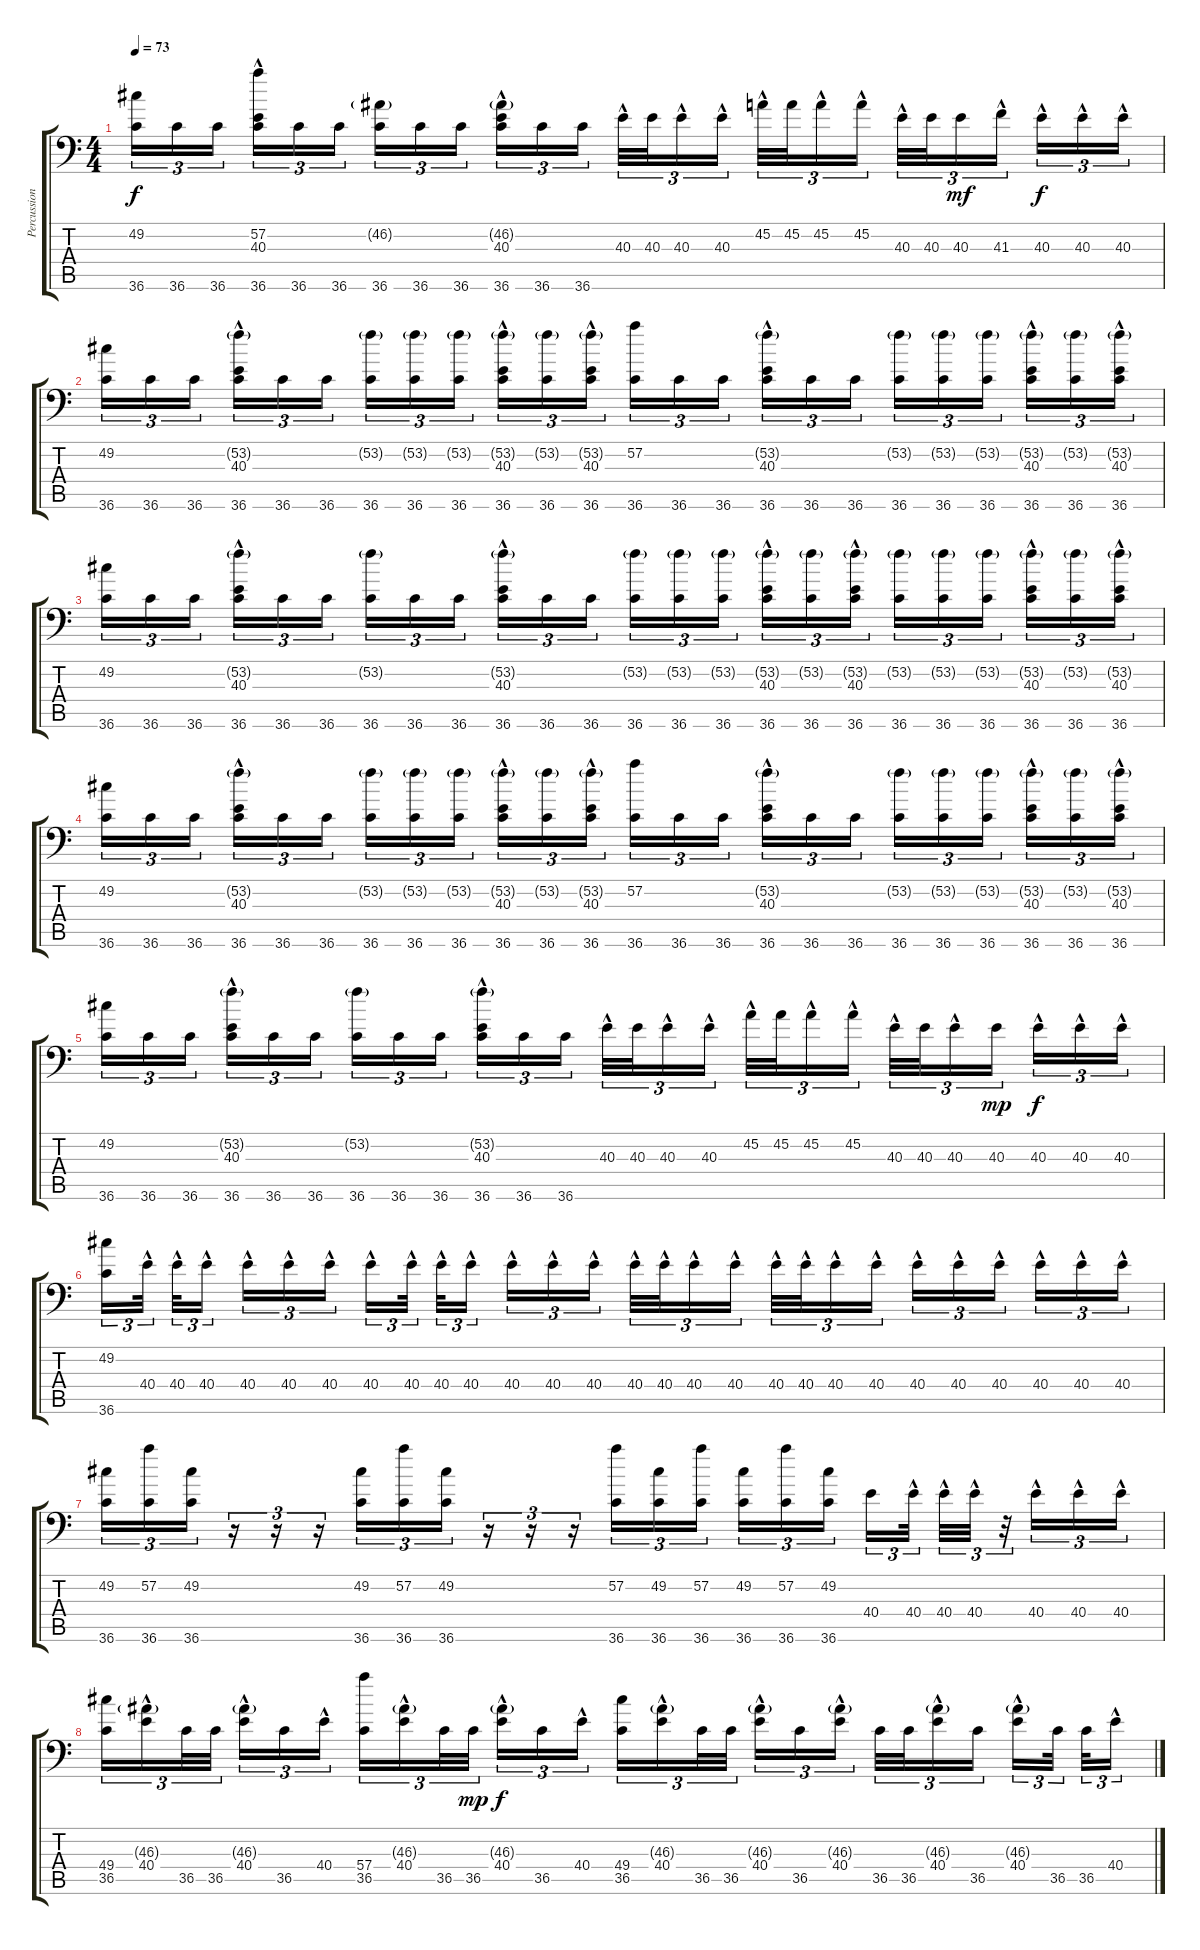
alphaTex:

\track ("Percussion" "Percussion") {instrument acousticgrandpiano}
\staff {score tabs}
\tuning (C-1 C-1 C-1 C-1 C-1 C-1) {hide}
\ts (4 4)
\tempo 73
\clef f4
\ks c
(49.2 36.6).16{tu (3 2) dy f} 36.6.16{tu (3 2)} 36.6.16{tu (3 2)} (57.2 40.3{hac} 36.6).16{tu (3 2)} 36.6.16{tu (3 2)} 36.6.16{tu (3 2)} (46.2{g} 36.6).16{tu (3 2)} 36.6.16{tu (3 2)} 36.6.16{tu (3 2)} (46.2{g} 40.3{hac} 36.6).16{tu (3 2)} 36.6.16{tu (3 2)} 36.6.16{tu (3 2)} 40.3{hac}.32{tu (3 2)} 40.3.32{tu (3 2)} 40.3{hac}.16{tu (3 2)} 40.3{hac}.16{tu (3 2)} 45.2{hac}.32{tu (3 2)} 45.2.32{tu (3 2)} 45.2{hac}.16{tu (3 2)} 45.2{hac}.16{tu (3 2)} 40.3{hac}.32{tu (3 2)} 40.3.32{tu (3 2)} 40.3.16{tu (3 2) dy mf} 41.3{hac}.16{tu (3 2)} 40.3{hac}.16{tu (3 2) dy f} 40.3{hac}.16{tu (3 2)} 40.3{hac}.16{tu (3 2)} |
(49.2 36.6).16{tu (3 2)} 36.6.16{tu (3 2)} 36.6.16{tu (3 2)} (53.2{g} 40.3{hac} 36.6).16{tu (3 2)} 36.6.16{tu (3 2)} 36.6.16{tu (3 2)} (53.2{g} 36.6).16{tu (3 2)} (53.2{g} 36.6).16{tu (3 2)} (53.2{g} 36.6).16{tu (3 2)} (53.2{g} 40.3{hac} 36.6).16{tu (3 2)} (53.2{g} 36.6).16{tu (3 2)} (53.2{g} 40.3{hac} 36.6).16{tu (3 2)} (57.2 36.6).16{tu (3 2)} 36.6.16{tu (3 2)} 36.6.16{tu (3 2)} (53.2{g} 40.3{hac} 36.6).16{tu (3 2)} 36.6.16{tu (3 2)} 36.6.16{tu (3 2)} (53.2{g} 36.6).16{tu (3 2)} (53.2{g} 36.6).16{tu (3 2)} (53.2{g} 36.6).16{tu (3 2)} (53.2{g} 40.3{hac} 36.6).16{tu (3 2)} (53.2{g} 36.6).16{tu (3 2)} (53.2{g} 40.3{hac} 36.6).16{tu (3 2)} |
(49.2 36.6).16{tu (3 2)} 36.6.16{tu (3 2)} 36.6.16{tu (3 2)} (53.2{g} 40.3{hac} 36.6).16{tu (3 2)} 36.6.16{tu (3 2)} 36.6.16{tu (3 2)} (53.2{g} 36.6).16{tu (3 2)} 36.6.16{tu (3 2)} 36.6.16{tu (3 2)} (53.2{g} 40.3{hac} 36.6).16{tu (3 2)} 36.6.16{tu (3 2)} 36.6.16{tu (3 2)} (53.2{g} 36.6).16{tu (3 2)} (53.2{g} 36.6).16{tu (3 2)} (53.2{g} 36.6).16{tu (3 2)} (53.2{g} 40.3{hac} 36.6).16{tu (3 2)} (53.2{g} 36.6).16{tu (3 2)} (53.2{g} 40.3{hac} 36.6).16{tu (3 2)} (53.2{g} 36.6).16{tu (3 2)} (53.2{g} 36.6).16{tu (3 2)} (53.2{g} 36.6).16{tu (3 2)} (53.2{g} 40.3{hac} 36.6).16{tu (3 2)} (53.2{g} 36.6).16{tu (3 2)} (53.2{g} 40.3{hac} 36.6).16{tu (3 2)} |
(49.2 36.6).16{tu (3 2)} 36.6.16{tu (3 2)} 36.6.16{tu (3 2)} (53.2{g} 40.3{hac} 36.6).16{tu (3 2)} 36.6.16{tu (3 2)} 36.6.16{tu (3 2)} (53.2{g} 36.6).16{tu (3 2)} (53.2{g} 36.6).16{tu (3 2)} (53.2{g} 36.6).16{tu (3 2)} (53.2{g} 40.3{hac} 36.6).16{tu (3 2)} (53.2{g} 36.6).16{tu (3 2)} (53.2{g} 40.3{hac} 36.6).16{tu (3 2)} (57.2 36.6).16{tu (3 2)} 36.6.16{tu (3 2)} 36.6.16{tu (3 2)} (53.2{g} 40.3{hac} 36.6).16{tu (3 2)} 36.6.16{tu (3 2)} 36.6.16{tu (3 2)} (53.2{g} 36.6).16{tu (3 2)} (53.2{g} 36.6).16{tu (3 2)} (53.2{g} 36.6).16{tu (3 2)} (53.2{g} 40.3{hac} 36.6).16{tu (3 2)} (53.2{g} 36.6).16{tu (3 2)} (53.2{g} 40.3{hac} 36.6).16{tu (3 2)} |
(49.2 36.6).16{tu (3 2)} 36.6.16{tu (3 2)} 36.6.16{tu (3 2)} (53.2{g} 40.3{hac} 36.6).16{tu (3 2)} 36.6.16{tu (3 2)} 36.6.16{tu (3 2)} (53.2{g} 36.6).16{tu (3 2)} 36.6.16{tu (3 2)} 36.6.16{tu (3 2)} (53.2{g} 40.3{hac} 36.6).16{tu (3 2)} 36.6.16{tu (3 2)} 36.6.16{tu (3 2)} 40.3{hac}.32{tu (3 2)} 40.3.32{tu (3 2)} 40.3{hac}.16{tu (3 2)} 40.3{hac}.16{tu (3 2)} 45.2{hac}.32{tu (3 2)} 45.2.32{tu (3 2)} 45.2{hac}.16{tu (3 2)} 45.2{hac}.16{tu (3 2)} 40.3{hac}.32{tu (3 2)} 40.3.32{tu (3 2)} 40.3{hac}.16{tu (3 2)} 40.3.16{tu (3 2) dy mp} 40.3{hac}.16{tu (3 2) dy f} 40.3{hac}.16{tu (3 2)} 40.3{hac}.16{tu (3 2)} |
(49.2 36.6).16{tu (3 2)} 40.4{hac}.32{tu (3 2)} 40.4{hac}.32{tu (3 2)} 40.4{hac}.16{tu (3 2)} 40.4{hac}.16{tu (3 2)} 40.4{hac}.16{tu (3 2)} 40.4{hac}.16{tu (3 2)} 40.4{hac}.16{tu (3 2)} 40.4{hac}.32{tu (3 2)} 40.4{hac}.32{tu (3 2)} 40.4{hac}.16{tu (3 2)} 40.4{hac}.16{tu (3 2)} 40.4{hac}.16{tu (3 2)} 40.4{hac}.16{tu (3 2)} 40.4{hac}.32{tu (3 2)} 40.4{hac}.32{tu (3 2)} 40.4{hac}.16{tu (3 2)} 40.4{hac}.16{tu (3 2)} 40.4{hac}.32{tu (3 2)} 40.4{hac}.32{tu (3 2)} 40.4{hac}.16{tu (3 2)} 40.4{hac}.16{tu (3 2)} 40.4{hac}.16{tu (3 2)} 40.4{hac}.16{tu (3 2)} 40.4{hac}.16{tu (3 2)} 40.4{hac}.16{tu (3 2)} 40.4{hac}.16{tu (3 2)} 40.4{hac}.16{tu (3 2)} |
(49.2 36.6).16{tu (3 2)} (57.2 36.6).16{tu (3 2)} (49.2 36.6).16{tu (3 2)} r.16{tu (3 2)} r.16{tu (3 2)} r.16{tu (3 2)} (49.2 36.6).16{tu (3 2)} (57.2 36.6).16{tu (3 2)} (49.2 36.6).16{tu (3 2)} r.16{tu (3 2)} r.16{tu (3 2)} r.16{tu (3 2)} (57.2 36.6).16{tu (3 2)} (49.2 36.6).16{tu (3 2)} (57.2 36.6).16{tu (3 2)} (49.2 36.6).16{tu (3 2)} (57.2 36.6).16{tu (3 2)} (49.2 36.6).16{tu (3 2)} 40.4.16{tu (3 2)} 40.4{hac}.32{tu (3 2)} 40.4{hac}.32{tu (3 2)} 40.4{hac}.32{tu (3 2)} r.32{tu (3 2)} 40.4{hac}.16{tu (3 2)} 40.4{hac}.16{tu (3 2)} 40.4{hac}.16{tu (3 2)} |
(49.4 36.5).16{tu (3 2)} (46.3{g} 40.4{hac}).16{tu (3 2)} 36.5.32{tu (3 2)} 36.5.32{tu (3 2)} (46.3{g} 40.4{hac}).16{tu (3 2)} 36.5.16{tu (3 2)} 40.4{hac}.16{tu (3 2)} (57.4 36.5).16{tu (3 2)} (46.3{g} 40.4{hac}).16{tu (3 2)} 36.5.32{tu (3 2)} 36.5.32{tu (3 2) dy mp} (46.3{g} 40.4{hac}).16{tu (3 2) dy f} 36.5.16{tu (3 2)} 40.4{hac}.16{tu (3 2)} (49.4 36.5).16{tu (3 2)} (46.3{g} 40.4{hac}).16{tu (3 2)} 36.5.32{tu (3 2)} 36.5.32{tu (3 2)} (46.3{g} 40.4{hac}).16{tu (3 2)} 36.5.16{tu (3 2)} (46.3{g} 40.4{hac}).16{tu (3 2)} 36.5.32{tu (3 2)} 36.5.32{tu (3 2)} (46.3{g} 40.4{hac}).16{tu (3 2)} 36.5.16{tu (3 2)} (46.3{g} 40.4{hac}).16{tu (3 2)} 36.5.32{tu (3 2)} 36.5.32{tu (3 2)} 40.4{hac}.16{tu (3 2)}
